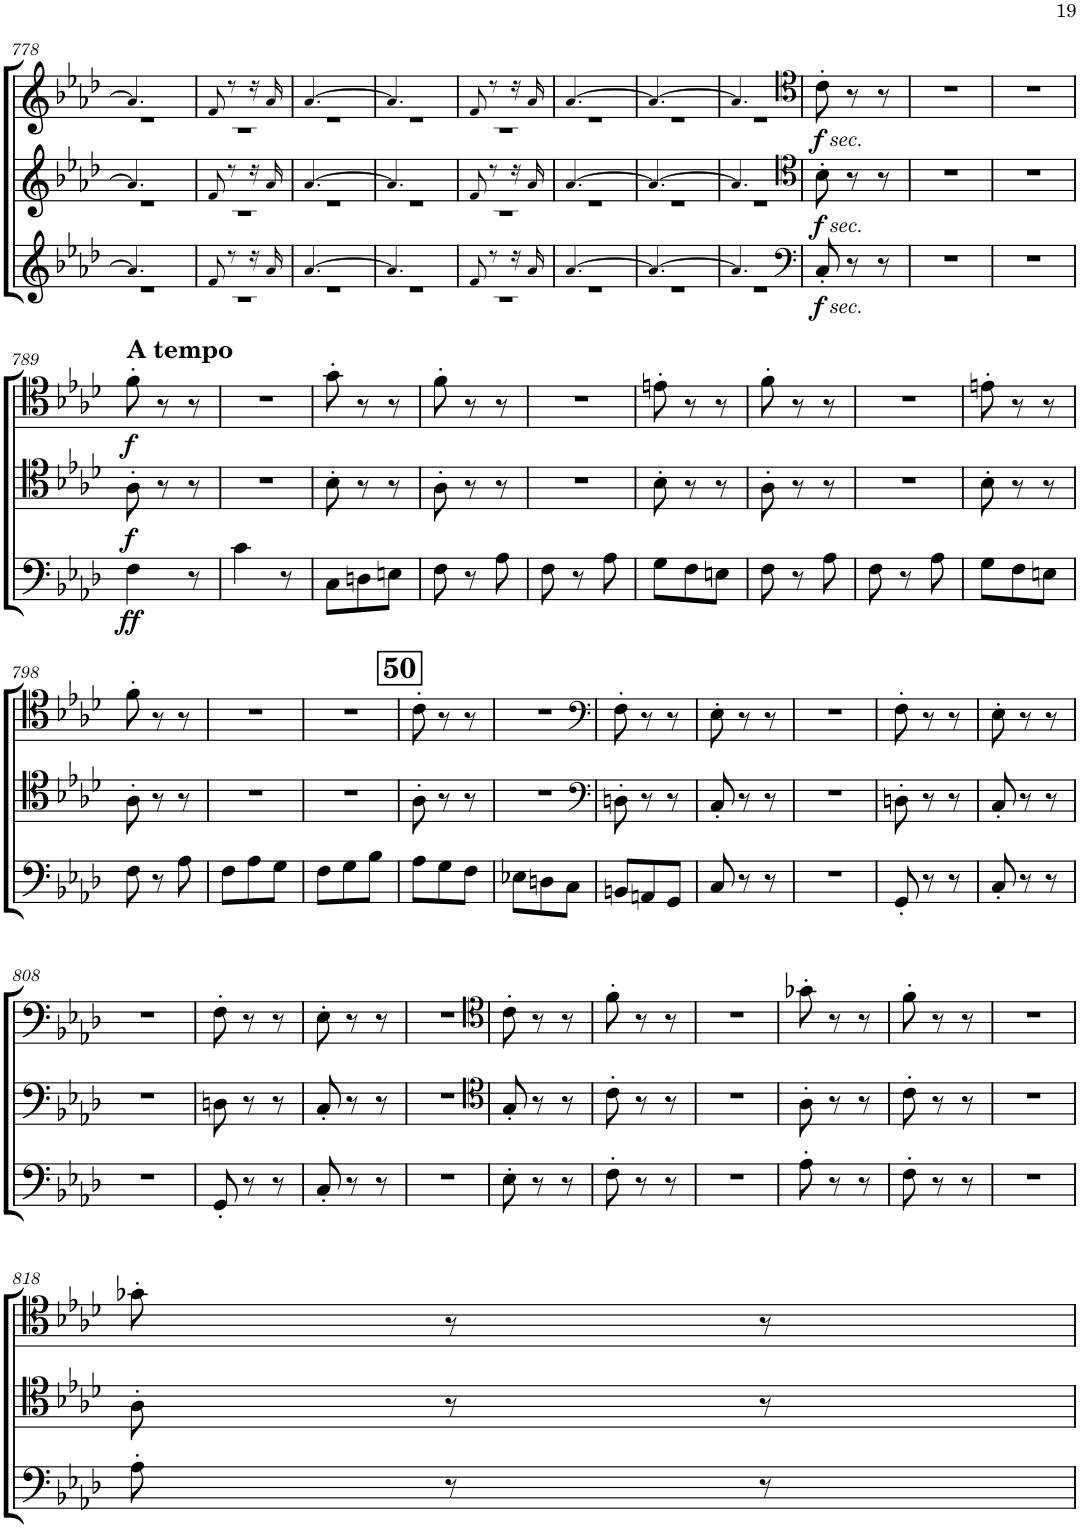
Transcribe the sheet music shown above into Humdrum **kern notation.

**kern	**dynam	**kern	**dynam	**kern	**dynam
*part3	*part3	*part2	*part2	*part1	*part1
*staff3	*staff3	*staff2	*staff2	*staff1	*staff1
*I"Trombone 3	*	*I"Trombone 2	*	*I"Trombone 1	*
*I'Trb	*	*I'Trb	*	*I'Trb	*
!!LO:PB:g=z
*clefG2	*	*clefG2	*	*clefG2	*
*k[b-e-a-d-]	*	*k[b-e-a-d-]	*	*k[b-e-a-d-]	*
*M3/8	*	*M3/8	*	*M3/8	*
=778	=778	=778	=778	=778	=778
*^	*	*^	*	*^	*
4.a-!/]	4.r	.	4.a-!/]	4.r	.	4.a-!/]	4.r	.
=779	=779	=779	=779	=779	=779	=779	=779	=779
8f!/	4.r	.	8f!/	4.r	.	8f!/	4.r	.
8r	.	.	8r	.	.	8r	.	.
16r	.	.	16r	.	.	16r	.	.
16a-!/	.	.	16a-!/	.	.	16a-!/	.	.
=780	=780	=780	=780	=780	=780	=780	=780	=780
[4.a-!/	4.r	.	[4.a-!/	4.r	.	[4.a-!/	4.r	.
=781	=781	=781	=781	=781	=781	=781	=781	=781
4.a-!/]	4.r	.	4.a-!/]	4.r	.	4.a-!/]	4.r	.
=782	=782	=782	=782	=782	=782	=782	=782	=782
8f!/	4.r	.	8f!/	4.r	.	8f!/	4.r	.
8r	.	.	8r	.	.	8r	.	.
16r	.	.	16r	.	.	16r	.	.
16a-!/	.	.	16a-!/	.	.	16a-!/	.	.
=783	=783	=783	=783	=783	=783	=783	=783	=783
[4.a-!/	4.r	.	[4.a-!/	4.r	.	[4.a-!/	4.r	.
=784	=784	=784	=784	=784	=784	=784	=784	=784
4.a-!/_	4.r	.	4.a-!/_	4.r	.	4.a-!/_	4.r	.
=785	=785	=785	=785	=785	=785	=785	=785	=785
4.a-!/]	4.r	.	4.a-!/]	4.r	.	4.a-!/]	4.r	.
*v	*v	*	*	*	*	*v	*v	*
*	*	*v	*v	*	*	*
=786	=786	=786	=786	=786	=786
*clefF4	*	*clefC4	*	*clefC4	*
*^	*	*^	*	*^	*
!	!	!	!	!	!	!LO:TX:b:i:t=sec.	!	!
!	!	!	!LO:TX:b:i:t=sec.	!	!	!	!	!
!LO:TX:b:i:t=sec.	!	!	!	!	!	!	!	!
!	!	!LO:DY:b	!	!	!LO:DY:b	!	!	!LO:DY:b
*v	*v	*	*	*	*	*v	*v	*
*	*	*v	*v	*	*	*
8C'/	f	8B-'\	f	8c'\	f
8r	.	8r	.	8r	.
8r	.	8r	.	8r	.
=787	=787	=787	=787	=787	=787
4.r	.	4.r	.	4.r	.
=788	=788	=788	=788	=788	=788
4.r	.	4.r	.	4.r	.
!!LO:LB:g=z
=789	=789	=789	=789	=789	=789
!	!	!	!	!LO:TX:a:B:t=A tempo	!
!	!LO:DY:b	!	!LO:DY:b	!	!LO:DY:b
4F\	ff	8A-'\	f	8f'\	f
.	.	8r	.	8r	.
8r	.	8r	.	8r	.
=790	=790	=790	=790	=790	=790
4c\	.	4.r	.	4.r	.
8r	.	.	.	.	.
=791	=791	=791	=791	=791	=791
8C\L	.	8B-'\	.	8g'\	.
8Dn\	.	8r	.	8r	.
8En\J	.	8r	.	8r	.
=792	=792	=792	=792	=792	=792
8F\	.	8A-'\	.	8f'\	.
8r	.	8r	.	8r	.
8A-\	.	8r	.	8r	.
=793	=793	=793	=793	=793	=793
8F\	.	4.r	.	4.r	.
8r	.	.	.	.	.
8A-\	.	.	.	.	.
=794	=794	=794	=794	=794	=794
8G\L	.	8B-'\	.	8en'\	.
8F\	.	8r	.	8r	.
8En\J	.	8r	.	8r	.
=795	=795	=795	=795	=795	=795
8F\	.	8A-'\	.	8f'\	.
8r	.	8r	.	8r	.
8A-\	.	8r	.	8r	.
=796	=796	=796	=796	=796	=796
8F\	.	4.r	.	4.r	.
8r	.	.	.	.	.
8A-\	.	.	.	.	.
=797	=797	=797	=797	=797	=797
8G\L	.	8B-'\	.	8en'\	.
8F\	.	8r	.	8r	.
8En\J	.	8r	.	8r	.
!!LO:LB:g=z
=798	=798	=798	=798	=798	=798
8F\	.	8A-'\	.	8f'\	.
8r	.	8r	.	8r	.
8A-\	.	8r	.	8r	.
=799	=799	=799	=799	=799	=799
8F\L	.	4.r	.	4.r	.
8A-\	.	.	.	.	.
8G\J	.	.	.	.	.
=800	=800	=800	=800	=800	=800
8F\L	.	4.r	.	4.r	.
8G\	.	.	.	.	.
8B-\J	.	.	.	.	.
!!LO:REH:place=s1:a:B:cj:fs=14:t=50
=801	=801	=801	=801	=801	=801
8A-\L	.	8A-'\	.	8c'\	.
8G\	.	8r	.	8r	.
8F\J	.	8r	.	8r	.
=802	=802	=802	=802	=802	=802
8E-X\L	.	4.r	.	4.r	.
8Dn\	.	.	.	.	.
8C\J	.	.	.	.	.
=803	=803	=803	=803	=803	=803
*	*	*clefF4	*	*clefF4	*
8BBn/L	.	8Dn'\	.	8F'\	.
8AAn/	.	8r	.	8r	.
8GG/J	.	8r	.	8r	.
=804	=804	=804	=804	=804	=804
8C/	.	8C'/	.	8E-'\	.
8r	.	8r	.	8r	.
8r	.	8r	.	8r	.
=805	=805	=805	=805	=805	=805
4.r	.	4.r	.	4.r	.
=806	=806	=806	=806	=806	=806
8GG'/	.	8Dn'\	.	8F'\	.
8r	.	8r	.	8r	.
8r	.	8r	.	8r	.
=807	=807	=807	=807	=807	=807
8C'/	.	8C'/	.	8E-'\	.
8r	.	8r	.	8r	.
8r	.	8r	.	8r	.
!!LO:LB:g=z
=808	=808	=808	=808	=808	=808
4.r	.	4.r	.	4.r	.
=809	=809	=809	=809	=809	=809
8GG'/	.	8Dn\	.	8F'\	.
8r	.	8r	.	8r	.
8r	.	8r	.	8r	.
=810	=810	=810	=810	=810	=810
8C'/	.	8C'/	.	8E-'\	.
8r	.	8r	.	8r	.
8r	.	8r	.	8r	.
=811	=811	=811	=811	=811	=811
4.r	.	4.r	.	4.r	.
=812	=812	=812	=812	=812	=812
*	*	*clefC4	*	*clefC4	*
8E-'\	.	8G'/	.	8c'\	.
8r	.	8r	.	8r	.
8r	.	8r	.	8r	.
=813	=813	=813	=813	=813	=813
8F'\	.	8c'\	.	8f'\	.
8r	.	8r	.	8r	.
8r	.	8r	.	8r	.
=814	=814	=814	=814	=814	=814
4.r	.	4.r	.	4.r	.
=815	=815	=815	=815	=815	=815
8A-'\	.	8A-'\	.	8g-X'\	.
8r	.	8r	.	8r	.
8r	.	8r	.	8r	.
=816	=816	=816	=816	=816	=816
8F'\	.	8c'\	.	8f'\	.
8r	.	8r	.	8r	.
8r	.	8r	.	8r	.
=817	=817	=817	=817	=817	=817
4.r	.	4.r	.	4.r	.
!!LO:LB:g=z
=818	=818	=818	=818	=818	=818
8A-'\	.	8A-'\	.	8g-X'\	.
8r	.	8r	.	8r	.
8r	.	8r	.	8r	.
=	=	=	=	=	=
*-	*-	*-	*-	*-	*-
